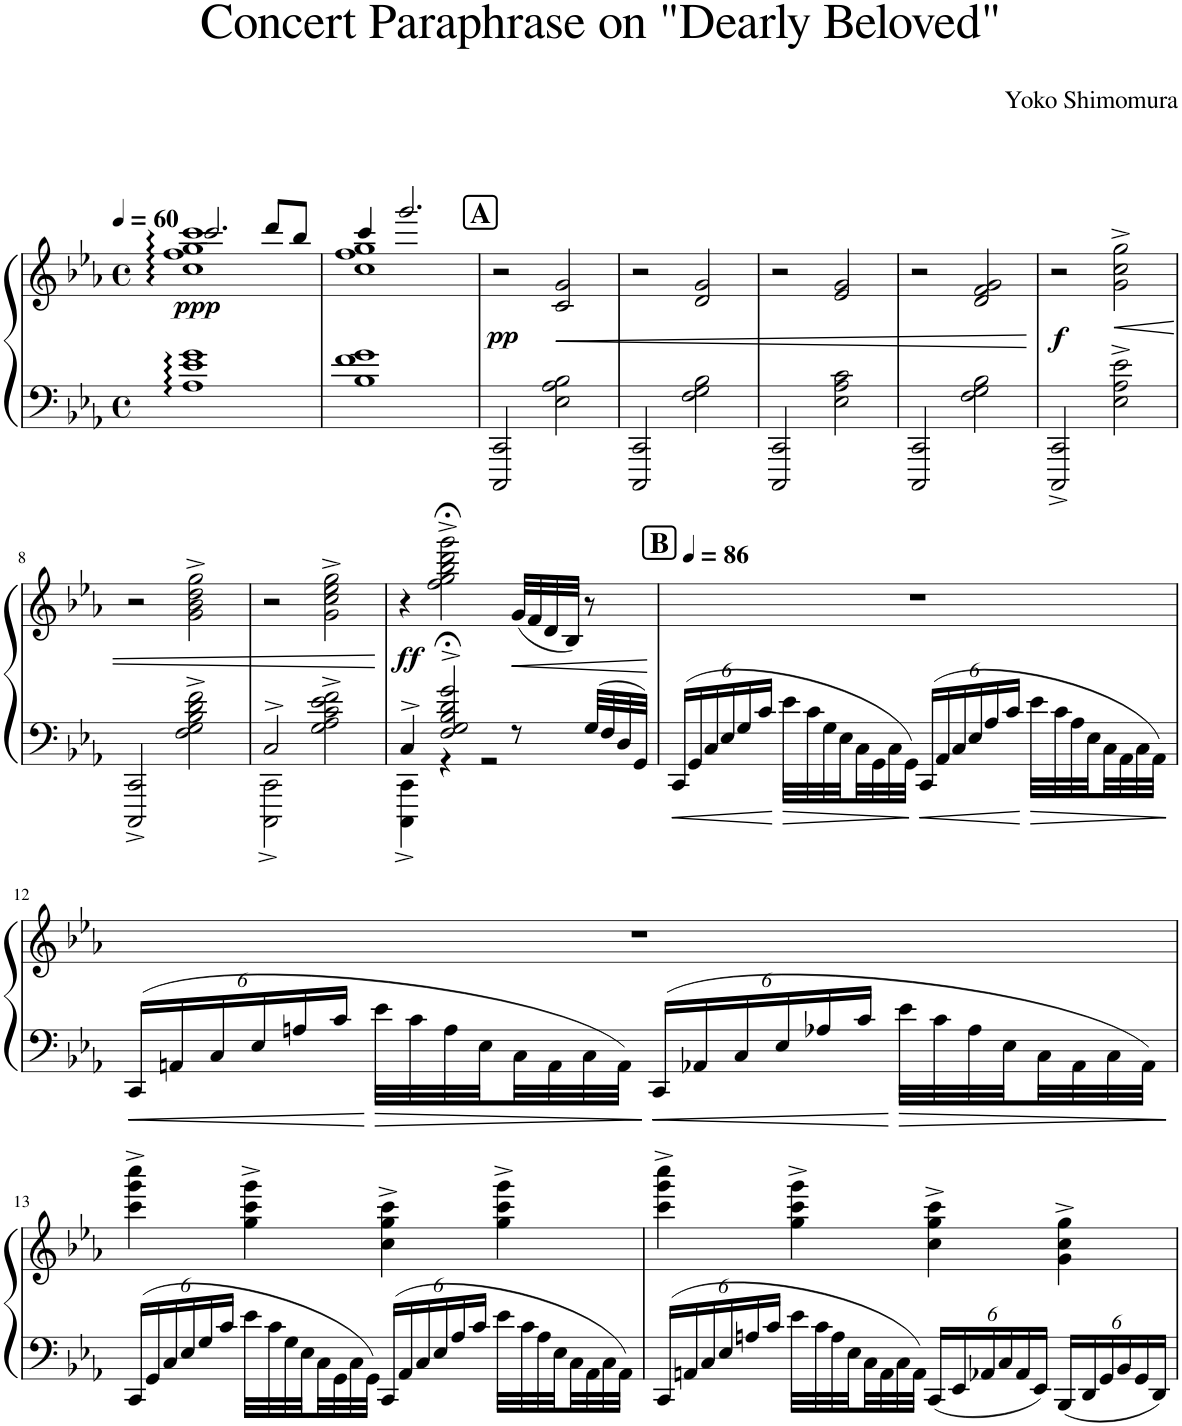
**kern	**kern	**dynam
*part1	*part1	*part1
*staff2	*staff1	*staff1/2
*I"Piano	*	*
*I'Pno.	*	*
*clefF4	*clefG2	*
*k[b-e-a-]	*k[b-e-a-]	*
*M4/4	*M4/4	*
*met(c)	*met(c)	*
*MM60	*MM60	*
=1	=1	=1
*	*^	*
!	!	!	!LO:DY:b
1A- 1e- 1g	2.ccc/	1cc 1ff 1gg 1ccc	ppp
.	8ddd/L	.	.
.	8bb-/J	.	.
=2	=2	=2	=2
1B- 1f 1g	4ccc/	1cc 1ff 1gg	.
.	2.ggg/	.	.
*	*v	*v	*
!!LO:REH:place=s1:a:B:cj:fs=14:t=A
=3	=3	=3
!	!	!LO:DY:b
2CCC/ 2CC/	2r	pp
!	!	!LO:HP:b
2E-\ 2A-\ 2B-\	2c/ 2g/	<
=4	=4	=4
2CCC/ 2CC/	2r	.
2F\ 2G\ 2B-\	2d/ 2g/	.
=5	=5	=5
2CCC/ 2CC/	2r	.
2E-\ 2A-\ 2c\	2e-/ 2g/	.
=6	=6	=6
2CCC/ 2CC/	2r	.
2F\ 2G\ 2B-\	2d/ 2f/ 2g/	.
.	.	[
=7	=7	=7
!	!	!LO:DY:b
2CCC/^ 2CC/^	2r	f
!	!	!LO:HP:b
2E-\^ 2A-\^ 2e-\^	2g\^ 2cc\^ 2gg\^	<
!!LO:LB:g=z
=8	=8	=8
2CCC/^ 2CC/^	2r	.
2F\^ 2G\^ 2B-\^ 2d\^ 2f\^	2g\^ 2b-\^ 2dd\^ 2gg\^	.
=9	=9	=9
*^	*	*
2CCC\^ 2CC\^	2C^/	2r	.
2G\^ 2A-\^ 2c\^ 2e-\^ 2f\^	2ryy	2g\^ 2cc\^ 2ee-\^ 2gg\^	.
*v	*v	*	*
.	.	[
=10	=10	=10
*^	*	*
!	!	!	!LO:DY:b
4CCC\^ 4CC\^	4C^/	4r	ff
2F/;<^ 2G/;<^ 2B-/;<^ 2d/;<^ 2g/;<^	4r	2ff\;<^ 2gg\;<^ 2bb-\;<^ 2ddd\;<^ 2ggg\;<^	.
.	2r	.	.
!	!	!	!LO:HP:b
8r	.	(32g/LLL	<
.	.	32f/	.
.	.	32d/	.
.	.	32B-/JJJ)	.
32G/LLL	.	8r	.
32F/	.	.	.
32D/	.	.	.
32GG/JJJ	.	.	.
*v	*v	*	*
.	.	[
=11	=11	=11
!!LO:REH:place=s1:a:B:cj:fs=14:t=B
*Xbrackettup	*	*
*	*MM86	*
24CC/LL	1r	.
24GG/	.	.
24C/	.	.
24E-/	.	.
24G/	.	.
24c/JJ	.	.
32e-\LLL	.	.
32c\	.	.
32G\	.	.
32E-\	.	.
32C\	.	.
32GG\	.	.
32C\	.	.
32GG\JJJ	.	.
24CC/LL	.	.
24AA-/	.	.
24C/	.	.
24E-/	.	.
24A-/	.	.
24c/JJ	.	.
32e-\LLL	.	.
32c\	.	.
32A-\	.	.
32E-\	.	.
32C\	.	.
32AA-\	.	.
32C\	.	.
32AA-\JJJ	.	.
!!LO:LB:g=z
=12	=12	=12
24CC/LL	1r	.
24AAn/	.	.
24C/	.	.
24E-/	.	.
24An/	.	.
24c/JJ	.	.
32e-\LLL	.	.
32c\	.	.
32A\	.	.
32E-\	.	.
32C\	.	.
32AA\	.	.
32C\	.	.
32AA\JJJ	.	.
24CC/LL	.	.
24AA-X/	.	.
24C/	.	.
24E-/	.	.
24A-X/	.	.
24c/JJ	.	.
32e-\LLL	.	.
32c\	.	.
32A-\	.	.
32E-\	.	.
32C\	.	.
32AA-\	.	.
32C\	.	.
32AA-\JJJ	.	.
!!LO:LB:g=z
=13	=13	=13
24CC/LL	4ccc\^ 4ggg\^ 4cccc\^	.
24GG/	.	.
24C/	.	.
24E-/	.	.
24G/	.	.
24c/JJ	.	.
32e-\LLL	4gg\^ 4ccc\^ 4ggg\^	.
32c\	.	.
32G\	.	.
32E-\	.	.
32C\	.	.
32GG\	.	.
32C\	.	.
32GG\JJJ	.	.
24CC/LL	4cc\^ 4gg\^ 4ccc\^	.
24AA-/	.	.
24C/	.	.
24E-/	.	.
24A-/	.	.
24c/JJ	.	.
32e-\LLL	4gg\^ 4ccc\^ 4ggg\^	.
32c\	.	.
32A-\	.	.
32E-\	.	.
32C\	.	.
32AA-\	.	.
32C\	.	.
32AA-\JJJ	.	.
=14	=14	=14
24CC/LL	4ccc\^ 4ggg\^ 4cccc\^	.
24AAn/	.	.
24C/	.	.
24E-/	.	.
24An/	.	.
24c/JJ	.	.
32e-\LLL	4gg\^ 4ccc\^ 4ggg\^	.
32c\	.	.
32A\	.	.
32E-\	.	.
32C\	.	.
32AA\	.	.
32C\	.	.
32AA\JJJ	.	.
24CC/LL	4cc\^ 4gg\^ 4ccc\^	.
24EE-/	.	.
24AA-X/	.	.
24C/	.	.
24AA-/	.	.
24EE-/JJ	.	.
24BBB-/LL	4g\^ 4cc\^ 4gg\^	.
24DD/	.	.
24GG/	.	.
24BB-/	.	.
24GG/	.	.
24DD/JJ	.	.
=	=	=
*-	*-	*-
